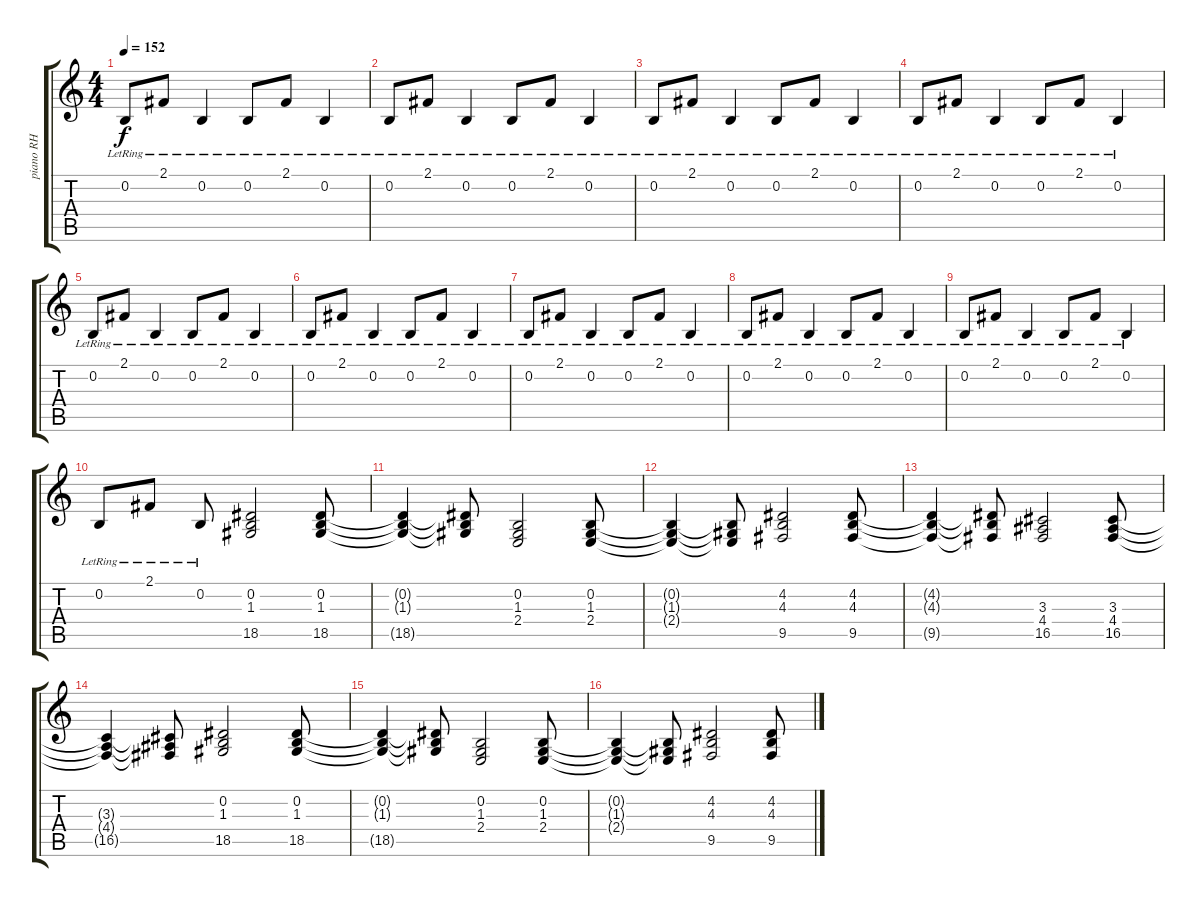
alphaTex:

\track ("piano RH" "piano RH") {instrument acousticgrandpiano}
\staff {score tabs}
\tuning (E4 B3 G3 D3 A2 E2) {hide}
\ts (4 4)
\tempo 152
\clef g2
\ks c
0.2{lr}.8{dy f} 2.1{lr}.8 0.2{lr}.4 0.2{lr}.8 2.1{lr}.8 0.2{lr}.4 |
0.2{lr}.8 2.1{lr}.8 0.2{lr}.4 0.2{lr}.8 2.1{lr}.8 0.2{lr}.4 |
0.2{lr}.8 2.1{lr}.8 0.2{lr}.4 0.2{lr}.8 2.1{lr}.8 0.2{lr}.4 |
0.2{lr}.8 2.1{lr}.8 0.2{lr}.4 0.2{lr}.8 2.1{lr}.8 0.2{lr}.4 |
0.2{lr}.8 2.1{lr}.8 0.2{lr}.4 0.2{lr}.8 2.1{lr}.8 0.2{lr}.4 |
0.2{lr}.8 2.1{lr}.8 0.2{lr}.4 0.2{lr}.8 2.1{lr}.8 0.2{lr}.4 |
0.2{lr}.8 2.1{lr}.8 0.2{lr}.4 0.2{lr}.8 2.1{lr}.8 0.2{lr}.4 |
0.2{lr}.8 2.1{lr}.8 0.2{lr}.4 0.2{lr}.8 2.1{lr}.8 0.2{lr}.4 |
0.2{lr}.8 2.1{lr}.8 0.2{lr}.4 0.2{lr}.8 2.1{lr}.8 0.2{lr}.4 |
0.2{lr}.8 2.1{lr}.8 0.2{lr}.8 (0.2 1.3 18.5).2 (0.2 1.3 18.5).8 |
(0.2{t} 1.3{t} 18.5{t}).4 (0.2{t} 1.3{t} 18.5{t}).8 (0.2 1.3 2.4).2 (0.2 1.3 2.4).8 |
(0.2{t} 1.3{t} 2.4{t}).4 (0.2{t} 1.3{t} 2.4{t}).8 (4.2 4.3 9.5).2 (4.2 4.3 9.5).8 |
(4.2{t} 4.3{t} 9.5{t}).4 (4.2{t} 4.3{t} 9.5{t}).8 (3.3 4.4 16.5).2 (3.3 4.4 16.5).8 |
(3.3{t} 4.4{t} 16.5{t}).4 (3.3{t} 4.4{t} 16.5{t}).8 (0.2 1.3 18.5).2 (0.2 1.3 18.5).8 |
(0.2{t} 1.3{t} 18.5{t}).4 (0.2{t} 1.3{t} 18.5{t}).8 (0.2 1.3 2.4).2 (0.2 1.3 2.4).8 |
(0.2{t} 1.3{t} 2.4{t}).4 (0.2{t} 1.3{t} 2.4{t}).8 (4.2 4.3 9.5).2 (4.2 4.3 9.5).8
